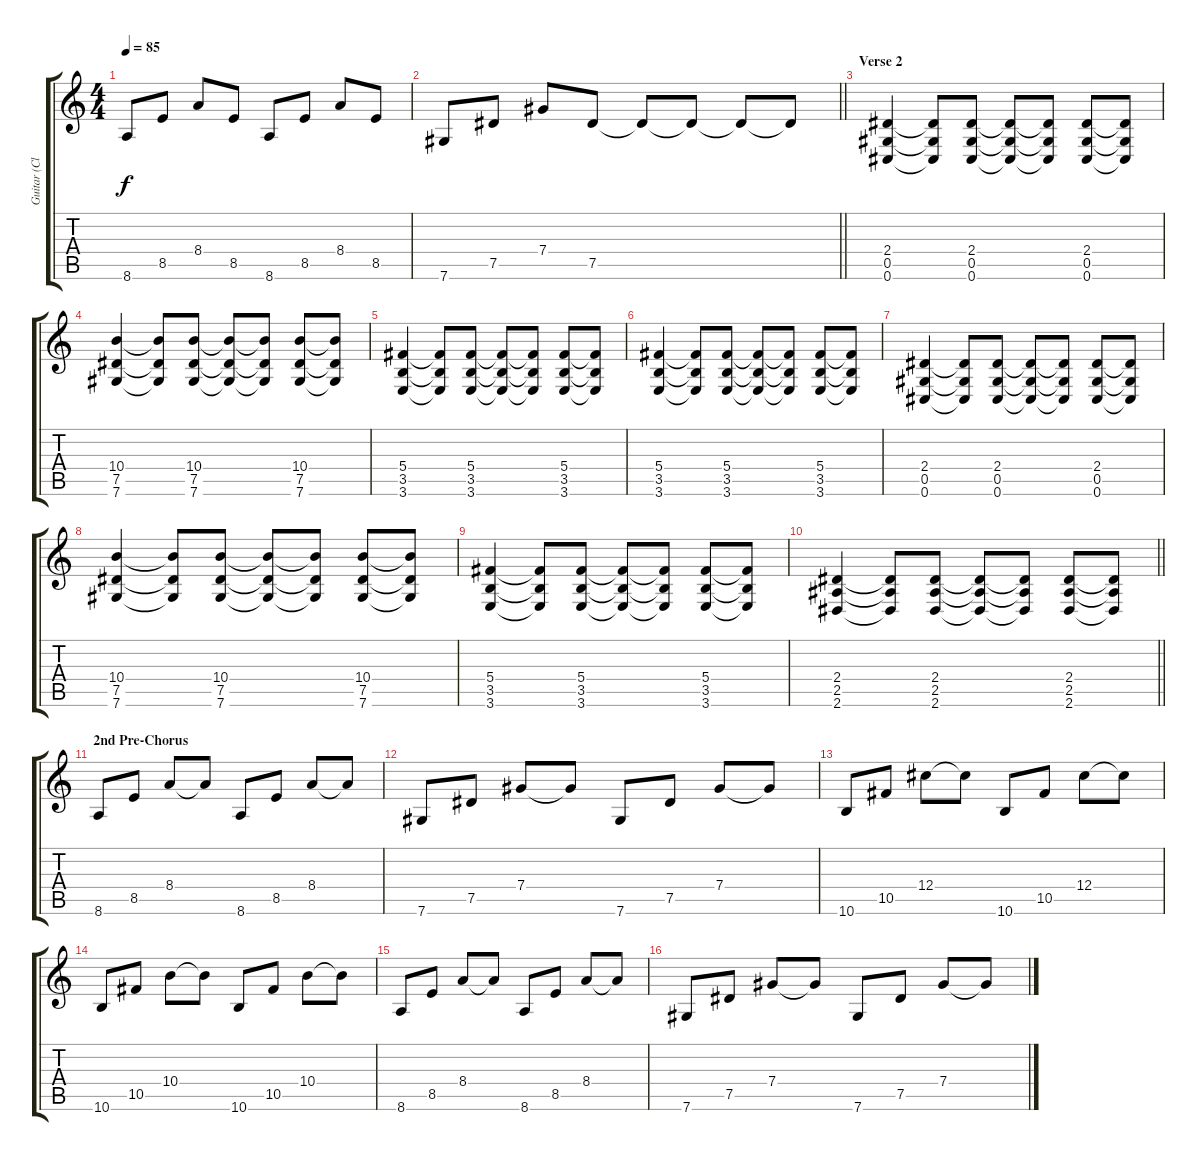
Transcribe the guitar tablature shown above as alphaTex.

\track ("Guitar (Clean)" "Guitar (Cl") {instrument electricguitarclean}
\staff {score tabs}
\tuning (Eb4 Bb3 Gb3 Db3 Ab2 Db2) {hide}
\ts (4 4)
\tempo 85
\clef g2
\ks c
8.6.8{dy f instrument acousticguitarnylon} 8.5.8 8.4.8 8.5.8 8.6.8 8.5.8 8.4.8 8.5.8 |
\barLineRight lightlight
7.6.8 7.5.8 7.4.8 7.5.8 7.5{t}.8 7.5{t}.8 7.5{t}.8 7.5{t}.8 |
\section ("" "Verse 2")
(2.4 0.5 0.6).4{instrument electricguitarclean} (2.4{t} 0.5{t} 0.6{t}).8 (2.4 0.5 0.6).8 (2.4{t} 0.5{t} 0.6{t}).8 (2.4{t} 0.5{t} 0.6{t}).8 (2.4 0.5 0.6).8 (2.4{t} 0.5{t} 0.6{t}).8 |
(10.4 7.5 7.6).4 (10.4{t} 7.5{t} 7.6{t}).8 (10.4 7.5 7.6).8 (10.4{t} 7.5{t} 7.6{t}).8 (10.4{t} 7.5{t} 7.6{t}).8 (10.4 7.5 7.6).8 (10.4{t} 7.5{t} 7.6{t}).8 |
(5.4 3.5 3.6).4 (5.4{t} 3.5{t} 3.6{t}).8 (5.4 3.5 3.6).8 (5.4{t} 3.5{t} 3.6{t}).8 (5.4{t} 3.5{t} 3.6{t}).8 (5.4 3.5 3.6).8 (5.4{t} 3.5{t} 3.6{t}).8 |
(5.4 3.5 3.6).4 (5.4{t} 3.5{t} 3.6{t}).8 (5.4 3.5 3.6).8 (5.4{t} 3.5{t} 3.6{t}).8 (5.4{t} 3.5{t} 3.6{t}).8 (5.4 3.5 3.6).8 (5.4{t} 3.5{t} 3.6{t}).8 |
(2.4 0.5 0.6).4 (2.4{t} 0.5{t} 0.6{t}).8 (2.4 0.5 0.6).8 (2.4{t} 0.5{t} 0.6{t}).8 (2.4{t} 0.5{t} 0.6{t}).8 (2.4 0.5 0.6).8 (2.4{t} 0.5{t} 0.6{t}).8 |
(10.4 7.5 7.6).4 (10.4{t} 7.5{t} 7.6{t}).8 (10.4 7.5 7.6).8 (10.4{t} 7.5{t} 7.6{t}).8 (10.4{t} 7.5{t} 7.6{t}).8 (10.4 7.5 7.6).8 (10.4{t} 7.5{t} 7.6{t}).8 |
(5.4 3.5 3.6).4 (5.4{t} 3.5{t} 3.6{t}).8 (5.4 3.5 3.6).8 (5.4{t} 3.5{t} 3.6{t}).8 (5.4{t} 3.5{t} 3.6{t}).8 (5.4 3.5 3.6).8 (5.4{t} 3.5{t} 3.6{t}).8 |
\barLineRight lightlight
(2.4 2.5 2.6).4 (2.4{t} 2.5{t} 2.6{t}).8 (2.4 2.5 2.6).8 (2.4{t} 2.5{t} 2.6{t}).8 (2.4{t} 2.5{t} 2.6{t}).8 (2.4 2.5 2.6).8 (2.4{t} 2.5{t} 2.6{t}).8 |
\section ("" "2nd Pre-Chorus")
8.6.8 8.5.8 8.4.8 8.4{t}.8 8.6.8 8.5.8 8.4.8 8.4{t}.8 |
7.6.8 7.5.8 7.4.8 7.4{t}.8 7.6.8 7.5.8 7.4.8 7.4{t}.8 |
10.6.8 10.5.8 12.4.8 12.4{t}.8 10.6.8 10.5.8 12.4.8 12.4{t}.8 |
10.6.8 10.5.8 10.4.8 10.4{t}.8 10.6.8 10.5.8 10.4.8 10.4{t}.8 |
8.6.8 8.5.8 8.4.8 8.4{t}.8 8.6.8 8.5.8 8.4.8 8.4{t}.8 |
7.6.8 7.5.8 7.4.8 7.4{t}.8 7.6.8 7.5.8 7.4.8 7.4{t}.8
